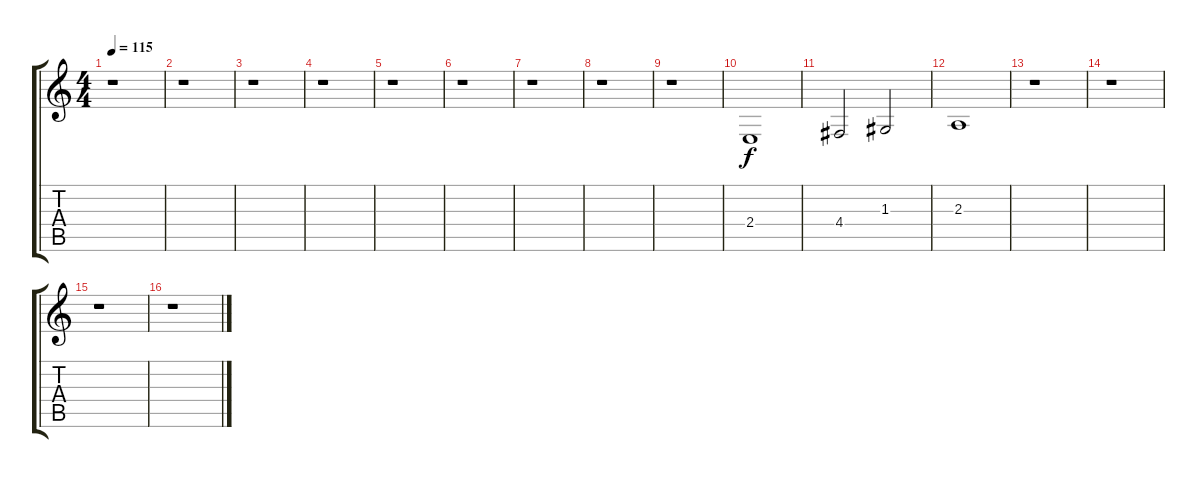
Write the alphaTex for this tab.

\track "" {instrument violin}
\staff {score tabs}
\tuning (E4 B3 G3 D3 A2 E2) {hide}
\ts (4 4)
\tempo 115
\clef g2
\ks c
r.1{dy f} |
r.1 |
r.1 |
r.1 |
r.1 |
r.1 |
r.1 |
r.1 |
r.1 |
2.4.1 |
4.4.2 1.3.2 |
2.3.1 |
r.1 |
r.1 |
r.1 |
r.1
